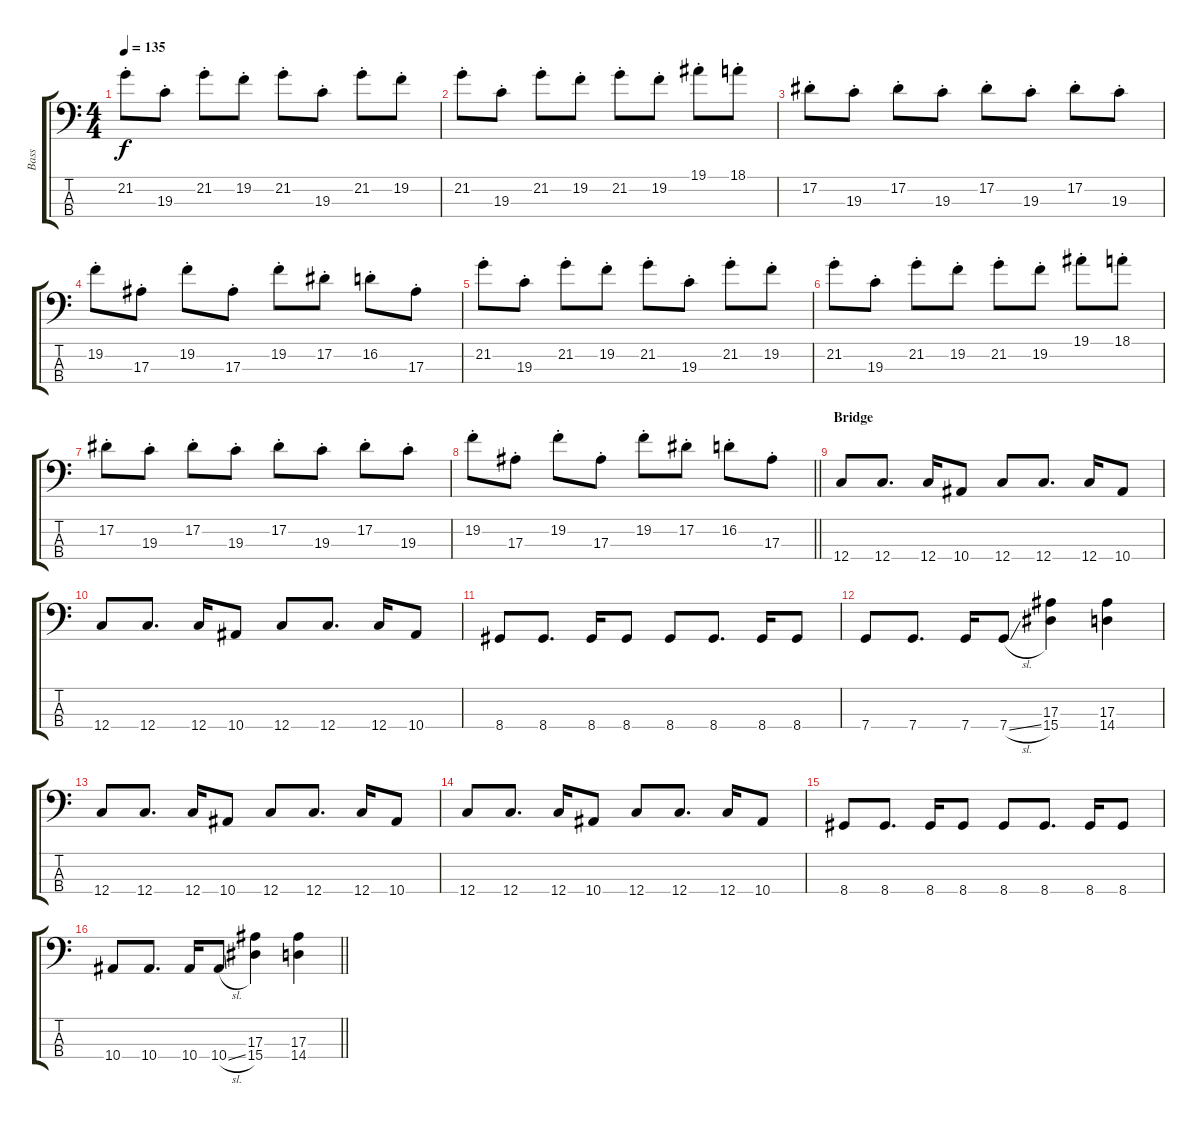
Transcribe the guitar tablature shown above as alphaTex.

\track ("Bass" "Bass") {instrument electricbasspick}
\staff {score tabs}
\tuning (Eb2 Bb1 F1 C1) {hide}
\ts (4 4)
\tempo 135
\clef f4
\ks c
21.2{st}.8{dy f} 19.3{st}.8 21.2{st}.8 19.2{st}.8 21.2{st}.8 19.3{st}.8 21.2{st}.8 19.2{st}.8 |
21.2{st}.8 19.3{st}.8 21.2{st}.8 19.2{st}.8 21.2{st}.8 19.2{st}.8 19.1{st}.8 18.1{st}.8 |
17.2{st}.8 19.3{st}.8 17.2{st}.8 19.3{st}.8 17.2{st}.8 19.3{st}.8 17.2{st}.8 19.3{st}.8 |
19.2{st}.8 17.3{st}.8 19.2{st}.8 17.3{st}.8 19.2{st}.8 17.2{st}.8 16.2{st}.8 17.3{st}.8 |
21.2{st}.8 19.3{st}.8 21.2{st}.8 19.2{st}.8 21.2{st}.8 19.3{st}.8 21.2{st}.8 19.2{st}.8 |
21.2{st}.8 19.3{st}.8 21.2{st}.8 19.2{st}.8 21.2{st}.8 19.2{st}.8 19.1{st}.8 18.1{st}.8 |
17.2{st}.8 19.3{st}.8 17.2{st}.8 19.3{st}.8 17.2{st}.8 19.3{st}.8 17.2{st}.8 19.3{st}.8 |
\barLineRight lightlight
19.2{st}.8 17.3{st}.8 19.2{st}.8 17.3{st}.8 19.2{st}.8 17.2{st}.8 16.2{st}.8 17.3{st}.8 |
\section ("" "Bridge")
12.4.8 12.4.8{d} 12.4.16 10.4.8 12.4.8 12.4.8{d} 12.4.16 10.4.8 |
12.4.8 12.4.8{d} 12.4.16 10.4.8 12.4.8 12.4.8{d} 12.4.16 10.4.8 |
8.4.8 8.4.8{d} 8.4.16 8.4.8 8.4.8 8.4.8{d} 8.4.16 8.4.8 |
7.4.8 7.4.8{d} 7.4.16 7.4{sl}.8 (17.3 15.4).4 (17.3 14.4).4 |
12.4.8 12.4.8{d} 12.4.16 10.4.8 12.4.8 12.4.8{d} 12.4.16 10.4.8 |
12.4.8 12.4.8{d} 12.4.16 10.4.8 12.4.8 12.4.8{d} 12.4.16 10.4.8 |
8.4.8 8.4.8{d} 8.4.16 8.4.8 8.4.8 8.4.8{d} 8.4.16 8.4.8 |
\barLineRight lightlight
10.4.8 10.4.8{d} 10.4.16 10.4{sl}.8 (17.3 15.4).4 (17.3 14.4).4
